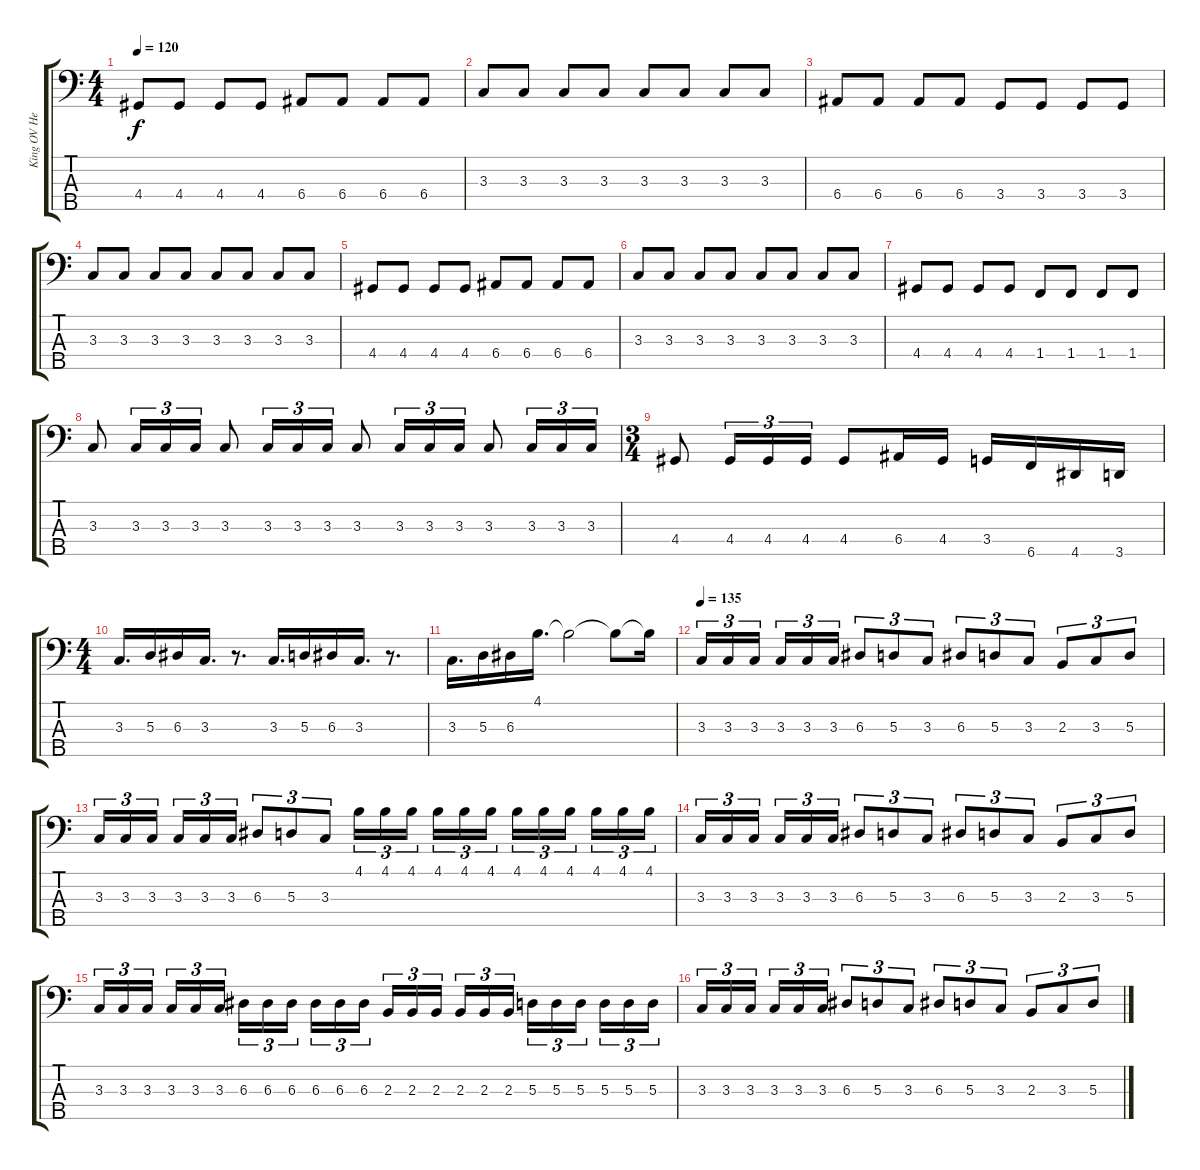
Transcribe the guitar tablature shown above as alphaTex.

\track ("King OV Hell" "King OV He") {instrument electricbassfinger}
\staff {score tabs}
\tuning (G2 D2 A1 E1 B0) {hide}
\ts (4 4)
\tempo 120
\clef f4
\ks c
4.4.8{dy f} 4.4.8 4.4.8 4.4.8 6.4.8 6.4.8 6.4.8 6.4.8 |
3.3.8 3.3.8 3.3.8 3.3.8 3.3.8 3.3.8 3.3.8 3.3.8 |
6.4.8 6.4.8 6.4.8 6.4.8 3.4.8 3.4.8 3.4.8 3.4.8 |
3.3.8 3.3.8 3.3.8 3.3.8 3.3.8 3.3.8 3.3.8 3.3.8 |
4.4.8 4.4.8 4.4.8 4.4.8 6.4.8 6.4.8 6.4.8 6.4.8 |
3.3.8 3.3.8 3.3.8 3.3.8 3.3.8 3.3.8 3.3.8 3.3.8 |
4.4.8 4.4.8 4.4.8 4.4.8 1.4.8 1.4.8 1.4.8 1.4.8 |
3.3.8 3.3.16{tu (3 2)} 3.3.16{tu (3 2)} 3.3.16{tu (3 2)} 3.3.8 3.3.16{tu (3 2)} 3.3.16{tu (3 2)} 3.3.16{tu (3 2)} 3.3.8 3.3.16{tu (3 2)} 3.3.16{tu (3 2)} 3.3.16{tu (3 2)} 3.3.8 3.3.16{tu (3 2)} 3.3.16{tu (3 2)} 3.3.16{tu (3 2)} |
\ts (3 4)
4.4.8 4.4.16{tu (3 2)} 4.4.16{tu (3 2)} 4.4.16{tu (3 2)} 4.4.8 6.4.16 4.4.16 3.4.16 6.5.16 4.5.16 3.5.16 |
\ts (4 4)
3.3.16{d} 5.3.16 6.3.16 3.3.16{d} r.8{d} 3.3.16{d} 5.3.16 6.3.16 3.3.16{d} r.8{d} |
3.3.16{d} 5.3.16 6.3.16 4.1.16{d} 4.1{t}.2 4.1{t}.8 4.1{t}.16 |
\tempo 135
3.3.16{tu (3 2)} 3.3.16{tu (3 2)} 3.3.16{tu (3 2) beam splitsecondary} 3.3.16{tu (3 2)} 3.3.16{tu (3 2)} 3.3.16{tu (3 2)} 6.3.8{tu (3 2)} 5.3.8{tu (3 2)} 3.3.8{tu (3 2)} 6.3.8{tu (3 2)} 5.3.8{tu (3 2)} 3.3.8{tu (3 2)} 2.3.8{tu (3 2)} 3.3.8{tu (3 2)} 5.3.8{tu (3 2)} |
3.3.16{tu (3 2)} 3.3.16{tu (3 2)} 3.3.16{tu (3 2) beam splitsecondary} 3.3.16{tu (3 2)} 3.3.16{tu (3 2)} 3.3.16{tu (3 2)} 6.3.8{tu (3 2)} 5.3.8{tu (3 2)} 3.3.8{tu (3 2)} 4.1.16{tu (3 2)} 4.1.16{tu (3 2)} 4.1.16{tu (3 2) beam splitsecondary} 4.1.16{tu (3 2)} 4.1.16{tu (3 2)} 4.1.16{tu (3 2)} 4.1.16{tu (3 2)} 4.1.16{tu (3 2)} 4.1.16{tu (3 2) beam splitsecondary} 4.1.16{tu (3 2)} 4.1.16{tu (3 2)} 4.1.16{tu (3 2)} |
3.3.16{tu (3 2)} 3.3.16{tu (3 2)} 3.3.16{tu (3 2) beam splitsecondary} 3.3.16{tu (3 2)} 3.3.16{tu (3 2)} 3.3.16{tu (3 2)} 6.3.8{tu (3 2)} 5.3.8{tu (3 2)} 3.3.8{tu (3 2)} 6.3.8{tu (3 2)} 5.3.8{tu (3 2)} 3.3.8{tu (3 2)} 2.3.8{tu (3 2)} 3.3.8{tu (3 2)} 5.3.8{tu (3 2)} |
3.3.16{tu (3 2)} 3.3.16{tu (3 2)} 3.3.16{tu (3 2) beam splitsecondary} 3.3.16{tu (3 2)} 3.3.16{tu (3 2)} 3.3.16{tu (3 2)} 6.3.16{tu (3 2)} 6.3.16{tu (3 2)} 6.3.16{tu (3 2) beam splitsecondary} 6.3.16{tu (3 2)} 6.3.16{tu (3 2)} 6.3.16{tu (3 2)} 2.3.16{tu (3 2)} 2.3.16{tu (3 2)} 2.3.16{tu (3 2) beam splitsecondary} 2.3.16{tu (3 2)} 2.3.16{tu (3 2)} 2.3.16{tu (3 2)} 5.3.16{tu (3 2)} 5.3.16{tu (3 2)} 5.3.16{tu (3 2) beam splitsecondary} 5.3.16{tu (3 2)} 5.3.16{tu (3 2)} 5.3.16{tu (3 2)} |
3.3.16{tu (3 2)} 3.3.16{tu (3 2)} 3.3.16{tu (3 2) beam splitsecondary} 3.3.16{tu (3 2)} 3.3.16{tu (3 2)} 3.3.16{tu (3 2)} 6.3.8{tu (3 2)} 5.3.8{tu (3 2)} 3.3.8{tu (3 2)} 6.3.8{tu (3 2)} 5.3.8{tu (3 2)} 3.3.8{tu (3 2)} 2.3.8{tu (3 2)} 3.3.8{tu (3 2)} 5.3.8{tu (3 2)}
